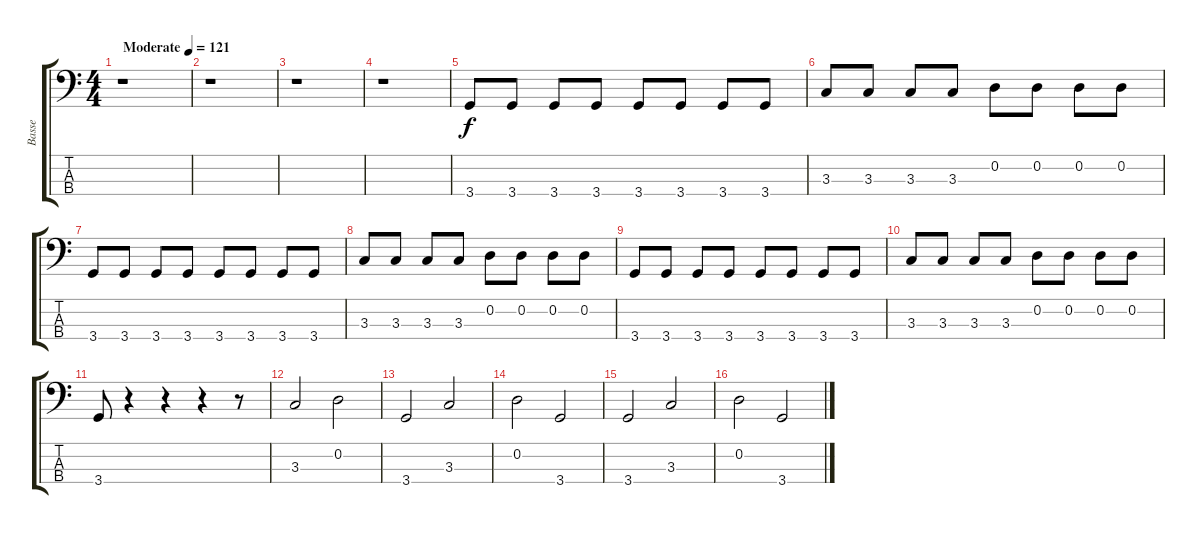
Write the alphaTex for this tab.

\track ("Basse" "Basse") {instrument electricbassfinger}
\staff {score tabs}
\tuning (G2 D2 A1 E1) {hide}
\ts (4 4)
\tempo (121 "Moderate")
\clef f4
\ks c
r.1{dy f instrument electricbassfinger} |
r.1 |
r.1 |
r.1 |
3.4.8 3.4.8 3.4.8 3.4.8 3.4.8 3.4.8 3.4.8 3.4.8 |
3.3.8 3.3.8 3.3.8 3.3.8 0.2.8 0.2.8 0.2.8 0.2.8 |
3.4.8 3.4.8 3.4.8 3.4.8 3.4.8 3.4.8 3.4.8 3.4.8 |
3.3.8 3.3.8 3.3.8 3.3.8 0.2.8 0.2.8 0.2.8 0.2.8 |
3.4.8 3.4.8 3.4.8 3.4.8 3.4.8 3.4.8 3.4.8 3.4.8 |
3.3.8 3.3.8 3.3.8 3.3.8 0.2.8 0.2.8 0.2.8 0.2.8 |
3.4.8 r.4 r.4 r.4 r.8 |
3.3.2 0.2.2 |
3.4.2 3.3.2 |
0.2.2 3.4.2 |
3.4.2 3.3.2 |
0.2.2 3.4.2
